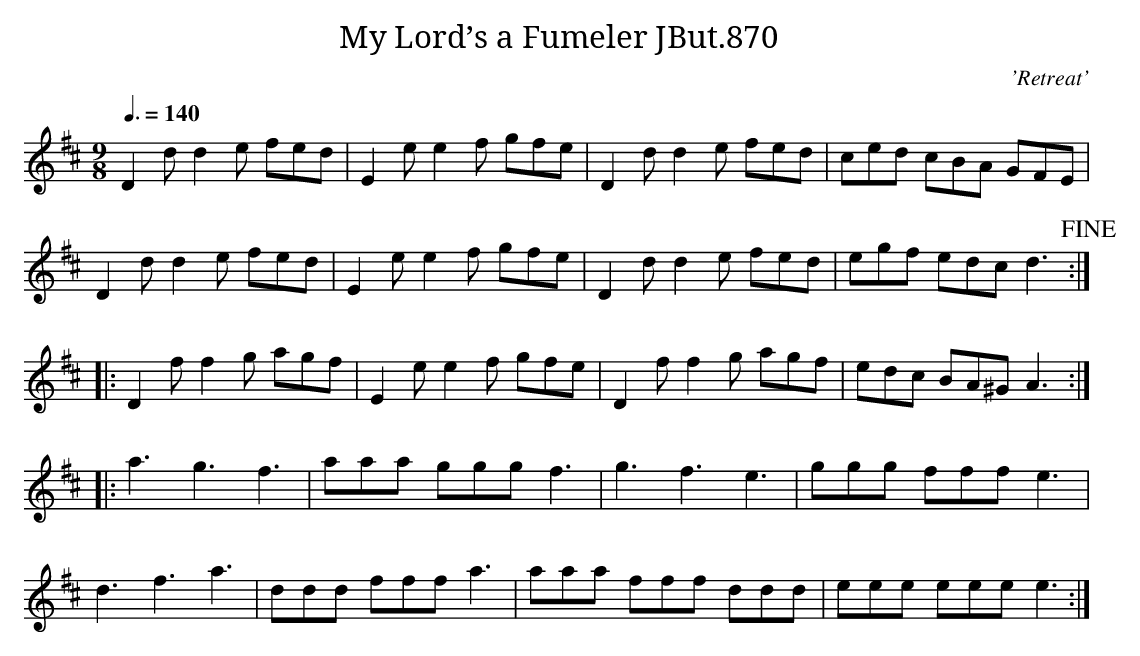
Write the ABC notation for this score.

X:1
T:My Lord’s a Fumeler JBut.870
C:'Retreat'
Q:3/8=140
M:9/8
L:1/8
K:D
D2 d d2 e fed|E2 e e2 f gfe|D2 d d2 e fed|ced cBA GFE|
D2 d d2 e fed|E2 e e2 f gfe|D2 d d2 e fed|egf edc d3!fine!:|
|:D2 f f2 g agf|E2 e e2 f gfe|D2 f f2 g agf|edc BA^G A3:|
|:a3 g3 f3|aaa ggg f3|g3 f3 e3|ggg fff e3|
d3 f3 a3|ddd fff a3|aaa fff ddd|eee eee e3:|
